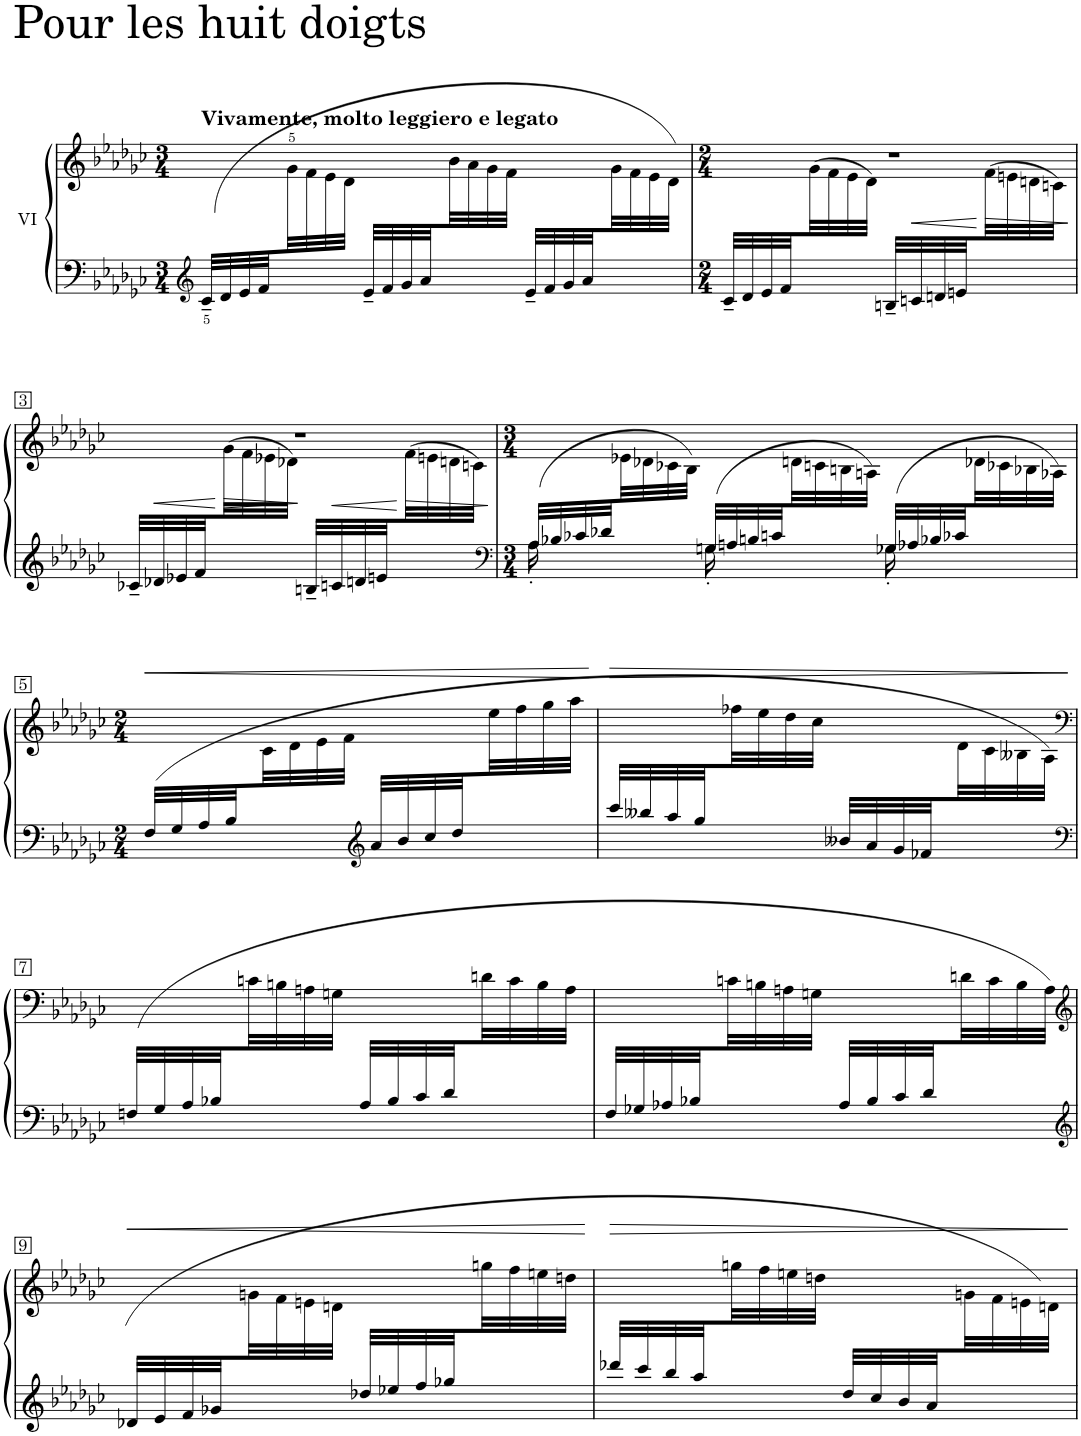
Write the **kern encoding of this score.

**kern	**kern	**dynam
*part1	*part1	*part1
*staff2	*staff1	*staff1/2
*I"VI	*	*
*clefG2	*clefG2	*
*k[b-e-a-d-g-c-]	*k[b-e-a-d-g-c-]	*
*M3/4	*M3/4	*
=1	=1	=1
*	*^	*
!	!LO:TX:a:B:t=Vivamente, molto leggiero e legato	!	!
(32c-~</LLL	2.ryy	8ryy	.
32d-/	.	.	.
32e-/	.	.	.
32f/	.	.	.
8ryy	.	32g->\	.
.	.	32f\	.
.	.	32e-\	.
.	.	32d-\JJJ	.
32e-~/LLL	.	8ryy	.
32f/	.	.	.
32g-/	.	.	.
32a-/	.	.	.
8ryy	.	32b-\	.
.	.	32a-\	.
.	.	32g-\	.
.	.	32f\JJJ	.
32e-~/LLL	.	8ryy	.
32f/	.	.	.
32g-/	.	.	.
32a-/	.	.	.
8ryy	.	32g-\	.
.	.	32f\	.
.	.	32e-\	.
.	.	32d-\JJJ)	.
=2	=2	=2	=2
*M2/4	*M2/4	*	*
32c-~/LLL	2r	8ryy	.
32d-/	.	.	.
32e-/	.	.	.
32f/	.	.	.
8ryy	.	(32g-\	.
.	.	32f\	.
.	.	32e-\	.
.	.	32d-\JJJ)	.
32Bn~/LLL	.	8ryy	.
32cn/	.	.	.
32dn/	.	.	.
32en/	.	.	.
!	!	!	!LO:HP:b
8ryy	.	(32f\	>
.	.	32en\	.
.	.	32dn\	.
.	.	32cn\JJJ)	.
*	*v	*v	*
.	.	]
!!LO:LB:g=z
=3	=3	=3
*	*^	*
32c-X~/LLL	2r	8ryy	.
32d-X/	.	.	.
32e-X/	.	.	.
32f/	.	.	.
!	!	!	!LO:HP:b
8ryy	.	(32g-\	>
.	.	32f\	.
.	.	32e-X\	.
.	.	32d-X\JJJ)	.
32Bn~/LLL	.	8ryy	]
32cn/	.	.	.
32dn/	.	.	.
32en/	.	.	.
!	!	!	!LO:HP:b
8ryy	.	(32f\	>
.	.	32en\	.
.	.	32dn\	.
.	.	32cn\JJJ)	.
*	*v	*v	*
.	.	]
=4	=4	=4
*clefF4	*	*
*M3/4	*M3/4	*
*^	*^	*
(32A-/LLL	16A-'\	2.ryy	8ryy	.
32B-X/	.	.	.	.
32c-X/	8.ryy	.	.	.
32d-X/	.	.	.	.
8ryy	.	.	32e-X\	.
.	.	.	32d-X\	.
.	.	.	32c-X\	.
.	.	.	32B-\JJJ)	.
(32Gn/LLL	16G'\	.	8ryy	.
32An/	.	.	.	.
32Bn/	8.ryy	.	.	.
32cn/	.	.	.	.
8ryy	.	.	32dn\	.
.	.	.	32cn\	.
.	.	.	32Bn\	.
.	.	.	32An\JJJ)	.
(32G-X/LLL	16G-'\	.	8ryy	.
32A-X/	.	.	.	.
32B-X/	8ryy	.	.	.
32c-X/	.	.	.	.
8ryy	.	.	32d-X\	.
.	.	.	32c-X\	.
.	16ryy	.	32B-X\	.
.	.	.	32A-X\JJJ)	.
*v	*v	*	*	*
!!LO:LB:g=z	!!
=5	=5	=5	=5
*M2/4	*M2/4	*	*
!	!	!	!LO:HP:b
(32F/LLL	2ryy	8ryy	<
32G-/	.	.	.
32A-/	.	.	.
32B-/	.	.	.
8ryy	.	32c-\	.
.	.	32d-\	.
.	.	32e-\	.
.	.	32f\JJJ	.
*clefG2	*	*	*
32a-/LLL	.	8ryy	.
32b-/	.	.	.
32cc-/	.	.	.
32dd-/	.	.	.
8ryy	.	32ee-\	.
.	.	32ff\	.
.	.	32gg-\	.
.	.	32aa-\JJJ	.
*	*v	*v	*
.	.	[
=6	=6	=6
!	!	!LO:HP:b
*	*^	*
32ccc-/LLL	2ryy	8ryy	>
32bb--X/	.	.	.
32aa-/	.	.	.
32gg-/	.	.	.
8ryy	.	32ff-X\	.
.	.	32ee-\	.
.	.	32dd-\	.
.	.	32cc-\JJJ	.
32b--X/LLL	.	8ryy	.
32a-/	.	.	.
32g-/	.	.	.
32f-X/	.	.	.
8ryy	.	32d-\	.
.	.	32c-\	.
.	.	32B--X\	.
.	.	32A-\JJJ)	.
*	*v	*v	*
.	.	]
!!LO:LB:g=z
=7	=7	=7
*clefF4	*clefF4	*
*	*^	*
(32Fn/LLL	2ryy	8ryy	.
32G-/	.	.	.
32A-/	.	.	.
32B-X/	.	.	.
8ryy	.	32cn\	.
.	.	32Bn\	.
.	.	32An\	.
.	.	32Gn\JJJ	.
32A-/LLL	.	8ryy	.
32B-/	.	.	.
32c-/	.	.	.
32d-/	.	.	.
8ryy	.	32dn\	.
.	.	32c\	.
.	.	32B\	.
.	.	32A\JJJ	.
=8	=8	=8	=8
32F/LLL	2ryy	8ryy	.
32G-X/	.	.	.
32A-X/	.	.	.
32B-X/	.	.	.
8ryy	.	32cn\	.
.	.	32Bn\	.
.	.	32An\	.
.	.	32Gn\JJJ	.
32A-/LLL	.	8ryy	.
32B-/	.	.	.
32c-/	.	.	.
32d-/	.	.	.
8ryy	.	32dn\	.
.	.	32c\	.
.	.	32B\	.
.	.	32A\JJJ)	.
!!LO:LB:g=z	!!
=9	=9	=9	=9
*clefG2	*clefG2	*	*
!	!	!	!LO:HP:b
(32d-X/LLL	2ryy	8ryy	<
32e-/	.	.	.
32f/	.	.	.
32g-X/	.	.	.
8ryy	.	32gn\	.
.	.	32f\	.
.	.	32en\	.
.	.	32dn\JJJ	.
32dd-X/LLL	.	8ryy	.
32ee-X/	.	.	.
32ff/	.	.	.
32gg-X/	.	.	.
8ryy	.	32ggn\	.
.	.	32ff\	.
.	.	32een\	.
.	.	32ddn\JJJ	.
*	*v	*v	*
.	.	[
=10	=10	=10
!	!	!LO:HP:b
*	*^	*
32ddd-X/LLL	2ryy	8ryy	>
32ccc-/	.	.	.
32bb-/	.	.	.
32aa-/	.	.	.
8ryy	.	32ggn\	.
.	.	32ff\	.
.	.	32een\	.
.	.	32ddn\JJJ	.
32dd-/LLL	.	8ryy	.
32cc-/	.	.	.
32b-/	.	.	.
32a-/	.	.	.
8ryy	.	32gn\	.
.	.	32f\	.
.	.	32en\	.
.	.	32dn\JJJ)	.
*	*v	*v	*
.	.	]
=	=	=
*-	*-	*-
